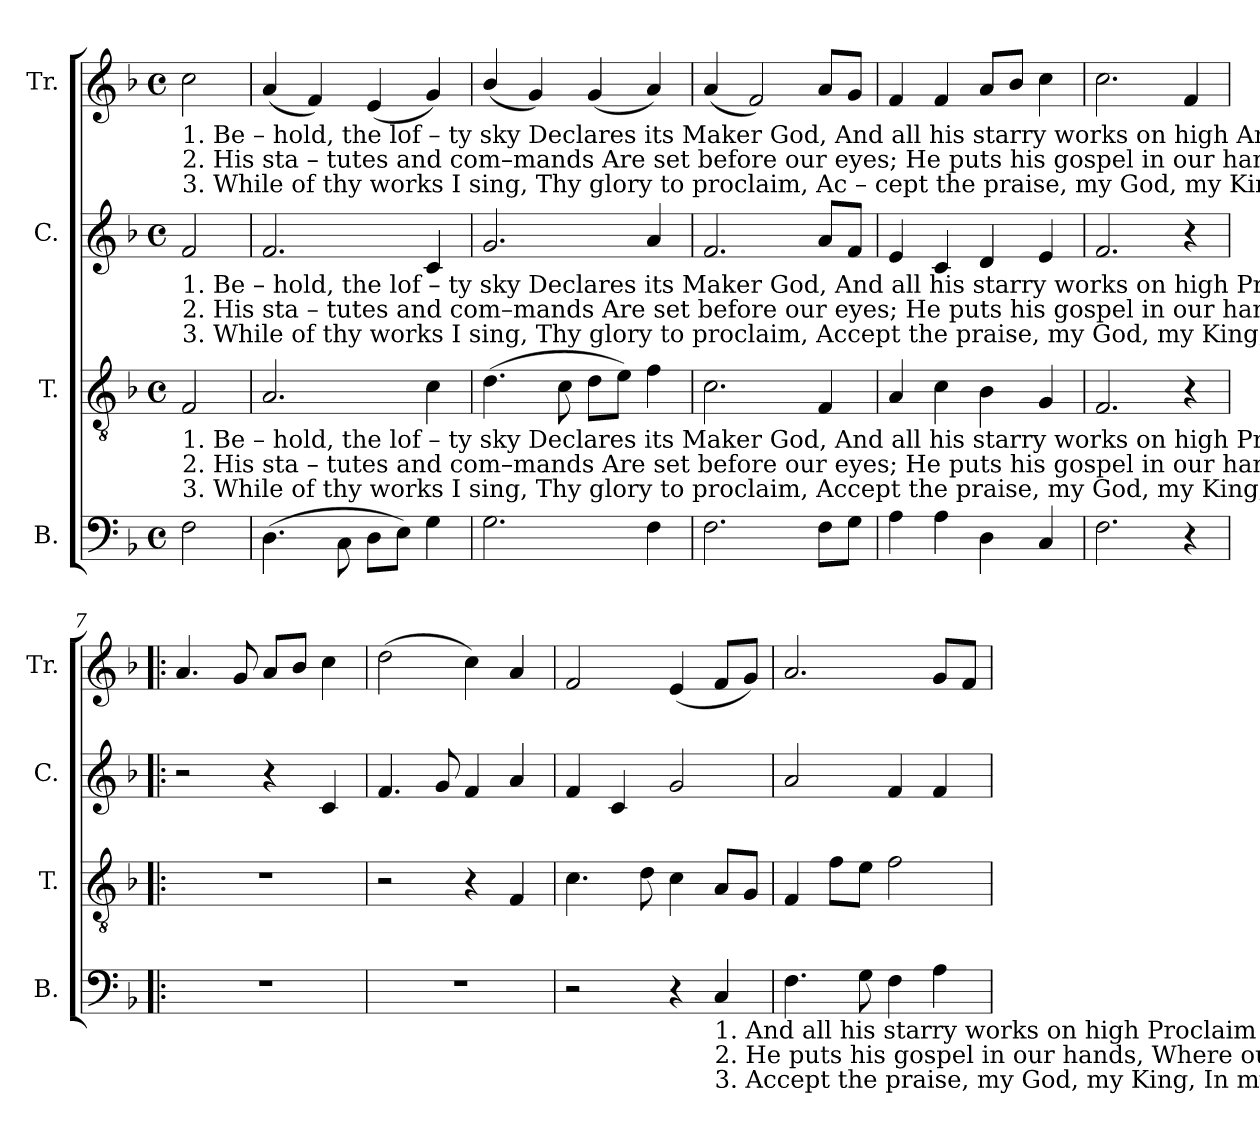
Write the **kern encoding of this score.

**kern	**kern	**kern	**kern
*part4	*part3	*part2	*part1
*staff4	*staff3	*staff2	*staff1
*I"B.	*I"T.	*I"C.	*I"Tr.
*I'B.	*I'T.	*I'C.	*I'Tr.
*clefF4	*clefGv2	*clefG2	*clefG2
*k[b-]	*k[b-]	*k[b-]	*k[b-]
*M4/4	*M4/4	*M4/4	*M4/4
*met(c)	*met(c)	*met(c)	*met(c)
*MM120	*MM120	*MM120	*MM120
=1	=1	=1	=1
!	!	!	!LO:TX:b:t=1. Be – hold,    the        lof   –   ty         sky   Declares  its Maker God,  And  all  his  starry   works       on   high    And       all             his    star – ry     works  on  high     Proclaim his
!	!	!	!LO:TX:b:t=2. His  sta   –   tutes     and      com–mands   Are  set before our eyes;  He  puts his  gospel   in           our hands,   He        puts           his   gos – pel     in  our  hands,  Where our sal –
!	!	!	!LO:TX:b:t=3. While  of      thy       works    I         sing,  Thy  glory  to   proclaim,  Ac – cept the praise, my God,  my   King,    Ac   –   cept           the  praise,  my  God, my   King     In  my  Re –
!	!	!LO:TX:b:t=1. Be – hold,    the        lof   –   ty         sky   Declares  its Maker God,                          And all  his starry works on high    Proclaim  his power abroad,   Proclaim his power abroad.	!
!	!	!LO:TX:b:t=2. His  sta   –   tutes     and      com–mands   Are  set before our eyes;                          He  puts his gospel in our hands,   Where     our  salvation lies.   Where  our  salvation  lies.	!
!	!	!LO:TX:b:t=3. While  of      thy       works    I         sing,  Thy  glory  to   proclaim,                        Accept the praise, my God, my King,  In   my  Redeemer's  name.   In   my  Redeemer's   name.	!
!	!LO:TX:b:t=1. Be – hold,    the        lof   –   ty         sky   Declares  its Maker God,                                               And all  his starry works on  high  Proclaim his power abroad,  And all  his starry	!	!
!	!LO:TX:b:t=2. His  sta   –   tutes     and      com–mands   Are  set before our eyes;                                               He  puts his gospel  in our hands,  Where our sal–va–tion lies.  He puts his gospel	!	!
!	!LO:TX:b:t=3. While  of      thy       works    I         sing,  Thy  glory  to   proclaim,                                            Accept the praise, my God, my King,  In my Redeemer's name. Accept the praise, my	!	!
2F!\	2F!/	2f!/	2cc!\
=2	=2	=2	=2
(>4.D!\	2.A!/	2.f!/	(<4a!/
.	.	.	4f!/)
8C!\	.	.	.
8D!\L	.	.	(<4e!/
8E!\J)	.	.	.
4G!\	4c!\	4c!/	4g!/)
=3	=3	=3	=3
2.G!\	(>4.d!\	2.g!/	(<4b-!/
.	.	.	4g!/)
.	8c!\	.	.
.	8d!\L	.	(<4g!/
.	8e!\J)	.	.
4F!\	4f!\	4a!/	4a!/)
=4	=4	=4	=4
2.F!\	2.c!\	2.f!/	(<4a!/
.	.	.	2f!/)
8F!\L	4F!/	8a!/L	8a!/L
8G!\J	.	8f!/J	8g!/J
=5	=5	=5	=5
4A!\	4A!/	4e!/	4f!/
4A!\	4c!\	4c!/	4f!/
4D!\	4B-!\	4d!/	8a!/L
.	.	.	8b-!/J
4C!/	4G!/	4e!/	4cc!\
=6	=6	=6	=6
2.F!\	2.F!/	2.f!/	2.cc!\
4r	4r	4r	4f!/
=7!|:	=7!|:	=7!|:	=7!|:
1r	1r	2r	4.a!/
.	.	.	8g!/
.	.	4r	8a!/L
.	.	.	8b-!/J
.	.	4c!/	4cc!\
=8	=8	=8	=8
1r	2r	4.f!/	(>2dd!\
.	.	8g!/	.
.	4r	4f!/	4cc!\)
.	4F!/	4a!/	4a!/
=9	=9	=9	=9
2r	4.c!\	4f!/	2f!/
.	.	4c!/	.
.	8d!\	.	.
4r	4c!\	2g!/	(<4e!/
!LO:TX:b:t=1. And   all his starry works on high    Proclaim his power a –  broad, ___	!	!	!
!LO:TX:b:t=2. He puts  his gospel in our hands,    Where our sal–va –tion  lies. ____	!	!	!
!LO:TX:b:t=3. Accept the praise, my God, my King, In my  Re–dee–mer's   name. ___	!	!	!
4C!/	8A!/L	.	8f!/L
.	8G!/J	.	8g!/J)
=10	=10	=10	=10
4.F!\	4F!/	2a!/	2.a!/
.	8f!\L	.	.
8G!\	8e!\J	.	.
4F!\	2f!\	4f!/	.
4A!\	.	4f!/	8g!/L
.	.	.	8f!/J
=	=	=	=
*-	*-	*-	*-
